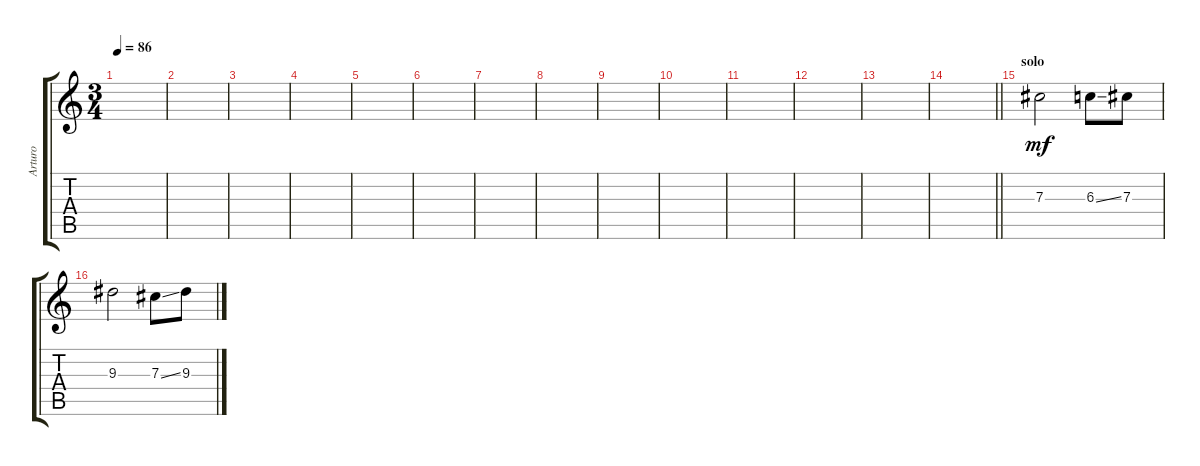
\track ("Arturo" "Arturo") {instrument acousticguitarsteel}
\staff {score tabs}
\tuning (Eb4 Bb3 Gb3 Db3 Ab2 Eb2) {hide}
\ts (3 4)
\tempo 86
\clef g2
\ks c
|
|
|
|
|
|
|
|
|
|
|
|
|
\barLineRight lightlight
|
\section ("" "solo")
7.3.2{dy mf} 6.3{ss}.8 7.3.8 |
9.3.2 7.3{ss}.8 9.3.8
